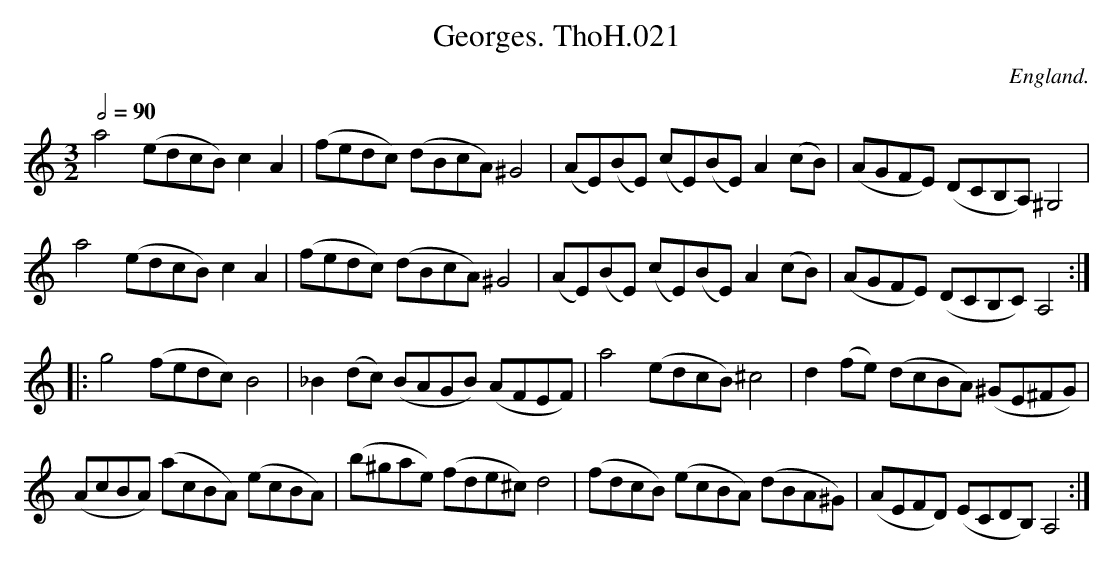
X:1
T:Georges. ThoH.021
Q:1/2=90
M:3/2
L:1/8
O:England.
K:Am
a4(edcB)c2A2|(fedc) (dBcA)^G4|(AE)(BE) (cE)(BE)A2(cB)|(AGFE) (DCB,A,)^G,4|
a4(edcB)c2A2|(fedc) (dBcA)^G4|(AE)(BE) (cE)(BE)A2(cB)|(AGFE) (DCB,C)A,4:|
|:g4(fedc)B4|_B2(dc) (BAGB) (AFEF)|a4(edcB)^c4|d2(fe) (dcBA) (^GE^FG)|
(AcBA) (acBA) (ecBA)|(b^gae) (fde^c)d4|(fdcB) (ecBA) (dBA^G)|(AEFD) (ECDB,)A,4:|
